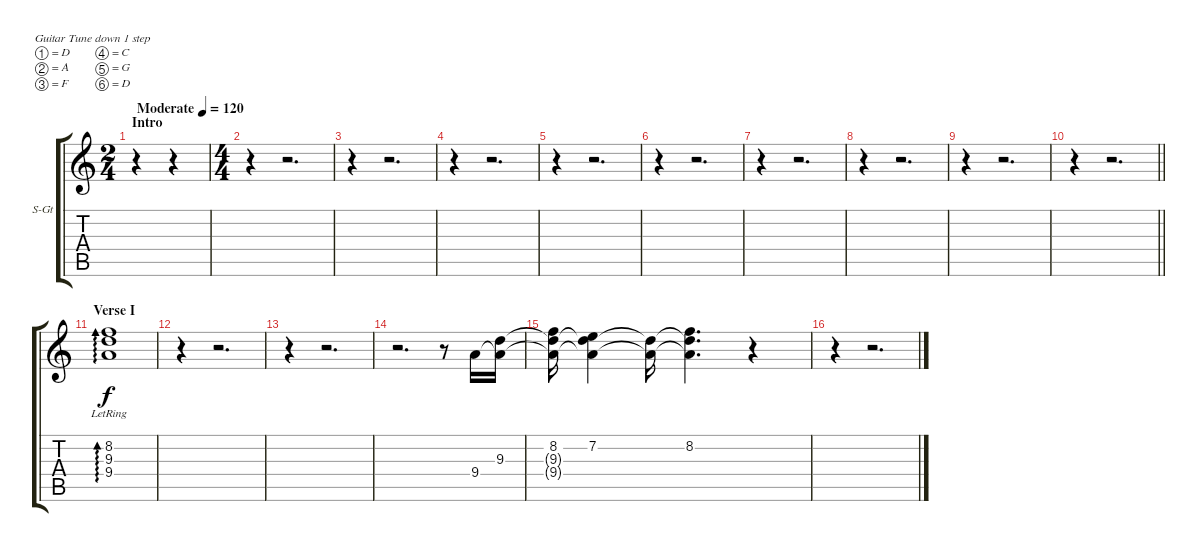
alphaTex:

\bracketExtendMode groupsimilarinstruments
\firstSystemTrackNameOrientation horizontal
\otherSystemsTrackNameOrientation horizontal
\track ("S. Paeth - Acoustic Guitar" "S-Gt") {instrument acousticguitarsteel}
\staff {score tabs}
\tuning (D4 A3 F3 C3 G2 D2)
\ts (2 4)
\beaming (8 2 2)
\section ("" "Intro")
\tempo (120 "Moderate")
\clef g2
\ks c
r.4{dy f instrument acousticguitarsteel} r.4 |
\ts (4 4)
\beaming (8 2 2 2 2)
r.4 r.2{d} |
r.4 r.2{d} |
r.4 r.2{d} |
r.4 r.2{d} |
r.4 r.2{d} |
r.4 r.2{d} |
r.4 r.2{d} |
r.4 r.2{d} |
\barLineRight lightlight
r.4 r.2{d} |
\section ("" "Verse I")
(9.3{lr} 9.4{lr} 8.2{lr}).1{ad 0} |
r.4 r.2{d} |
r.4 r.2{d} |
r.2{d} r.8 9.4.16 (9.4{t} 9.3).16 |
(9.3{t} 8.2 9.4{t}).16 (9.3{t} 7.2 9.4{t}).4 (9.3{t} 9.4{t}).16 (9.3{t} 8.2 9.4{t}).4{d} r.4 |
r.4 r.2{d}
